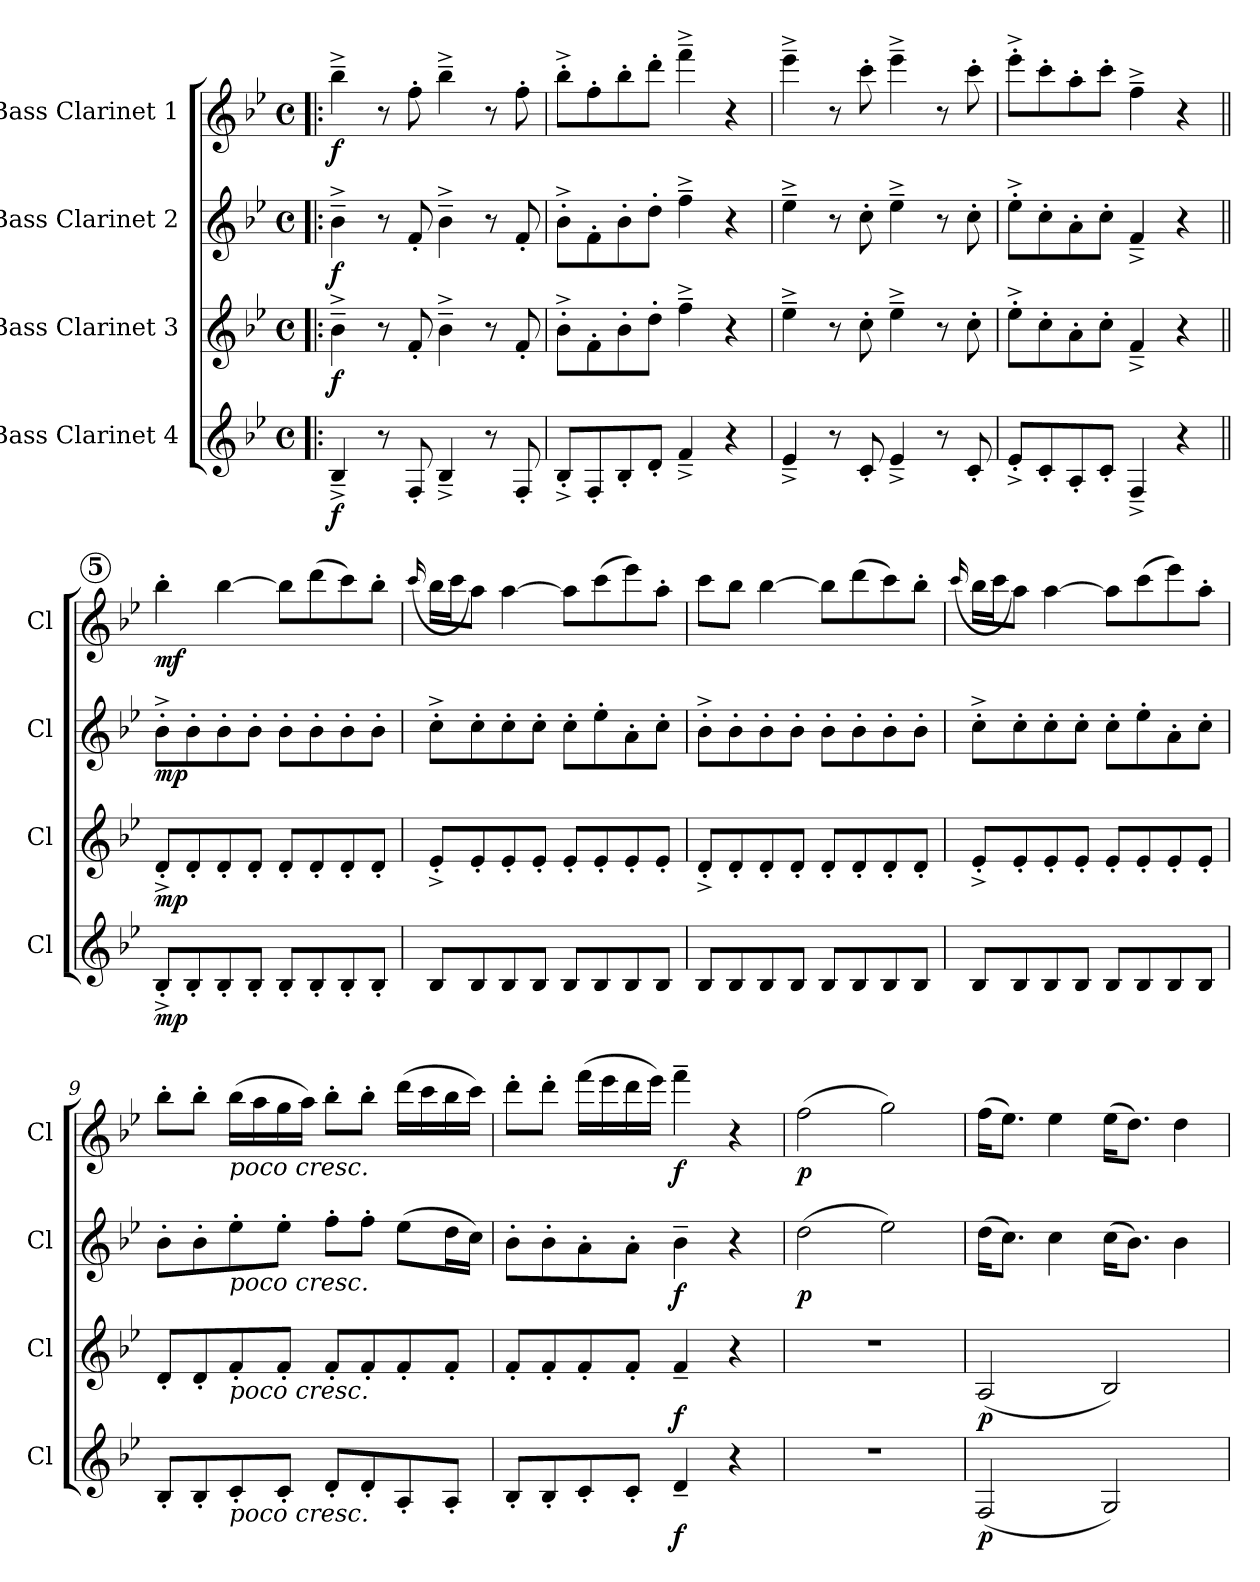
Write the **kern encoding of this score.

**kern	**dynam	**kern	**dynam	**kern	**dynam	**kern	**dynam
*part4	*part4	*part3	*part3	*part2	*part2	*part1	*part1
*staff4	*staff4	*staff3	*staff3	*staff2	*staff2	*staff1	*staff1
*I"Bass Clarinet 4	*	*I"Bass Clarinet 3	*	*I"Bass Clarinet 2	*	*I"Bass Clarinet 1	*
*I'Cl	*	*I'Cl	*	*I'Cl	*	*I'Cl	*
*clefG2	*	*clefG2	*	*clefG2	*	*clefG2	*
*ITrd8c14	*	*ITrd8c14	*	*ITrd8c14	*	*ITrd8c14	*
*k[b-e-]	*	*k[b-e-]	*	*k[b-e-]	*	*k[b-e-]	*
*B-:	*	*B-:	*	*B-:	*	*B-:	*
*M4/4	*	*M4/4	*	*M4/4	*	*M4/4	*
*met(c)	*	*met(c)	*	*met(c)	*	*met(c)	*
=1!|:	=1!|:	=1!|:	=1!|:	=1!|:	=1!|:	=1!|:	=1!|:
!	!LO:DY:b	!	!LO:DY:b	!	!LO:DY:b	!	!LO:DY:b
4BB-^<~</	f	4B-^>~>\	f	4B-^>~>\	f	4b-^>~>\	f
8r	.	8r	.	8r	.	8r	.
8FF'</	.	8F'</	.	8F'</	.	8f'>\	.
4BB-^<~</	.	4B-^>~>\	.	4B-^>~>\	.	4b-^>~>\	.
8r	.	8r	.	8r	.	8r	.
8FF'</	.	8F'</	.	8F'</	.	8f'>\	.
=2	=2	=2	=2	=2	=2	=2	=2
8BB-^<'</L	.	8B-^>'>\L	.	8B-^>'>\L	.	8b-^>'>\L	.
8FF'</	.	8F'>\	.	8F'>\	.	8f'>\	.
8BB-'</	.	8B-'>\	.	8B-'>\	.	8b-'>\	.
8D'</J	.	8d'>\J	.	8d'>\J	.	8dd'>\J	.
4F^<~</	.	4f^>~>\	.	4f^>~>\	.	4ff^>~>\	.
4r	.	4r	.	4r	.	4r	.
=3	=3	=3	=3	=3	=3	=3	=3
4E-^<~</	.	4e-^>~>\	.	4e-^>~>\	.	4ee-^>~>\	.
8r	.	8r	.	8r	.	8r	.
8C'</	.	8c'>\	.	8c'>\	.	8cc'>\	.
4E-^<~</	.	4e-^>~>\	.	4e-^>~>\	.	4ee-^>~>\	.
8r	.	8r	.	8r	.	8r	.
8C'</	.	8c'>\	.	8c'>\	.	8cc'>\	.
=4	=4	=4	=4	=4	=4	=4	=4
8E-^<'</L	.	8e-^>'>\L	.	8e-^>'>\L	.	8ee-^>'>\L	.
8C'</	.	8c'>\	.	8c'>\	.	8cc'>\	.
8AA'</	.	8A'>\	.	8A'>\	.	8a'>\	.
8C'</J	.	8c'>\J	.	8c'>\J	.	8cc'>\J	.
4FF^<~</	.	4F^<~</	.	4F^<~</	.	4f^>~>\	.
4r	.	4r	.	4r	.	4r	.
!!LO:REH:place=s1:a:B:enc=circle:fs=10.8:t=5
=5||	=5||	=5||	=5||	=5||	=5||	=5||	=5||
!	!LO:DY:b	!	!LO:DY:b	!	!LO:DY:b	!	!LO:DY:b
8BB-^<'</L	mp	8D^<'</L	mp	8B-^>'>\L	mp	4b-'>\	mf
8BB-'</	.	8D'</	.	8B-'>\	.	.	.
8BB-'</	.	8D'</	.	8B-'>\	.	[4b-\	.
8BB-'</J	.	8D'</J	.	8B-'>\J	.	.	.
8BB-'</L	.	8D'</L	.	8B-'>\L	.	8b-\L]	.
8BB-'</	.	8D'</	.	8B-'>\	.	(>8dd\	.
8BB-'</	.	8D'</	.	8B-'>\	.	8cc\)	.
8BB-'</J	.	8D'</J	.	8B-'>\J	.	8b-'>\J	.
=6	=6	=6	=6	=6	=6	=6	=6
.	.	.	.	.	.	(16qqcc/	.
8BB-/L	.	8E-^<'</L	.	8c^>'>\L	.	16b-\LL	.
.	.	.	.	.	.	16cc\J	.
8BB-/	.	8E-'</	.	8c'>\	.	8a\J)	.
8BB-/	.	8E-'</	.	8c'>\	.	[4a\	.
8BB-/J	.	8E-'</J	.	8c'>\J	.	.	.
8BB-/L	.	8E-'</L	.	8c'>\L	.	8a\L]	.
8BB-/	.	8E-'</	.	8e-'>\	.	(>8cc\	.
8BB-/	.	8E-'</	.	8A'>\	.	8ee-\)	.
8BB-/J	.	8E-'</J	.	8c'>\J	.	8a'>\J	.
=7	=7	=7	=7	=7	=7	=7	=7
8BB-/L	.	8D^<'</L	.	8B-^>'>\L	.	8cc\L	.
8BB-/	.	8D'</	.	8B-'>\	.	8b-\J	.
8BB-/	.	8D'</	.	8B-'>\	.	[4b-\	.
8BB-/J	.	8D'</J	.	8B-'>\J	.	.	.
8BB-/L	.	8D'</L	.	8B-'>\L	.	8b-\L]	.
8BB-/	.	8D'</	.	8B-'>\	.	(>8dd\	.
8BB-/	.	8D'</	.	8B-'>\	.	8cc\)	.
8BB-/J	.	8D'</J	.	8B-'>\J	.	8b-'>\J	.
=8	=8	=8	=8	=8	=8	=8	=8
.	.	.	.	.	.	(16qqcc/	.
8BB-/L	.	8E-^<'</L	.	8c^>'>\L	.	16b-\LL	.
.	.	.	.	.	.	16cc\J	.
8BB-/	.	8E-'</	.	8c'>\	.	8a\J)	.
8BB-/	.	8E-'</	.	8c'>\	.	[4a\	.
8BB-/J	.	8E-'</J	.	8c'>\J	.	.	.
8BB-/L	.	8E-'</L	.	8c'>\L	.	8a\L]	.
8BB-/	.	8E-'</	.	8e-'>\	.	(>8cc\	.
8BB-/	.	8E-'</	.	8A'>\	.	8ee-\)	.
8BB-/J	.	8E-'</J	.	8c'>\J	.	8a'>\J	.
!!LO:LB:g=z
=9	=9	=9	=9	=9	=9	=9	=9
8BB-'</L	.	8D'</L	.	8B-'>\L	.	8b-'>\L	.
8BB-'</	.	8D'</	.	8B-'>\	.	8b-'>\J	.
!	!	!	!	!	!	!LO:TX:b:i:t=poco cresc.	!
!	!	!	!	!LO:TX:b:i:t=poco cresc.	!	!	!
!	!	!LO:TX:b:i:t=poco cresc.	!	!	!	!	!
!LO:TX:b:i:t=poco cresc.	!	!	!	!	!	!	!
8C'</	.	8F'</	.	8e-'>\	.	(>16b-\LL	.
.	.	.	.	.	.	16a\	.
8C'</J	.	8F'</J	.	8e-'>\J	.	16g\	.
.	.	.	.	.	.	16a\JJ)	.
8D'</L	.	8F'</L	.	8f'>\L	.	8b-'>\L	.
8D'</	.	8F'</	.	8f'>\J	.	8b-'>\J	.
8AA'</	.	8F'</	.	(>8e-\L	.	(>16dd\LL	.
.	.	.	.	.	.	16cc\	.
8AA'</J	.	8F'</J	.	16d\L	.	16b-\	.
.	.	.	.	16c\JJ)	.	16cc\JJ)	.
=10	=10	=10	=10	=10	=10	=10	=10
8BB-'</L	.	8F'</L	.	8B-'>\L	.	8dd'>\L	.
8BB-'</	.	8F'</	.	8B-'>\	.	8dd'>\J	.
8C'</	.	8F'</	.	8A'>\	.	(>16ff\LL	.
.	.	.	.	.	.	16ee-\	.
8C'</J	.	8F'</J	.	8A'>\J	.	16dd\	.
.	.	.	.	.	.	16ee-\JJ)	.
!	!LO:DY:b	!	!LO:DY:b	!	!LO:DY:b	!	!LO:DY:b
4D~</	f	4F~</	f	4B-~>\	f	4ff~>\	f
4r	.	4r	.	4r	.	4r	.
=11	=11	=11	=11	=11	=11	=11	=11
!	!	!	!	!	!LO:DY:b	!	!LO:DY:b
1r	.	1r	.	(>2d\	p	(>2f\	p
.	.	.	.	2e-\)	.	2g\)	.
=12	=12	=12	=12	=12	=12	=12	=12
!	!LO:DY:b	!	!LO:DY:b	!	!	!	!
(<2FF/	p	(<2AA/	p	(>16d\KL	.	(>16f\KL	.
.	.	.	.	8.c\J)	.	8.e-\J)	.
.	.	.	.	4c>\	.	4e->\	.
2GG/)	.	2BB-/)	.	(>16c\KL	.	(>16e-\KL	.
.	.	.	.	8.B-\J)	.	8.d\J)	.
.	.	.	.	4B->\	.	4d>\	.
=	=	=	=	=	=	=	=
*-	*-	*-	*-	*-	*-	*-	*-
